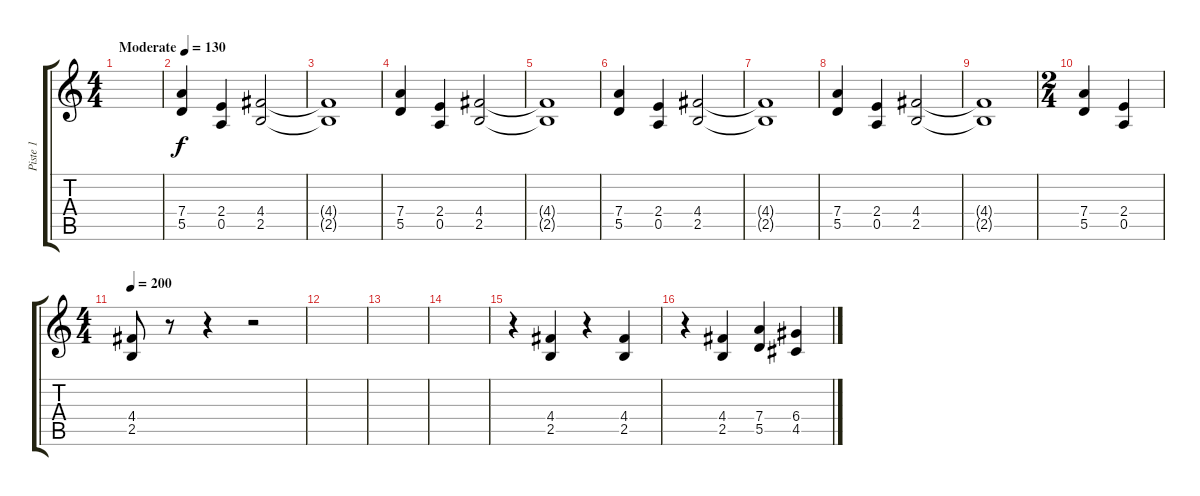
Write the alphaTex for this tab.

\track ("Piste 1" "Piste 1") {instrument overdrivenguitar}
\staff {score tabs}
\tuning (E4 B3 G3 D3 A2 E2) {hide}
\ts (4 4)
\tempo (130 "Moderate")
\clef g2
\ks c
|
(7.4 5.5).4 (2.4 0.5).4 (4.4 2.5).2 |
(4.4{t} 2.5{t}).1 |
(7.4 5.5).4 (2.4 0.5).4 (4.4 2.5).2 |
(4.4{t} 2.5{t}).1 |
(7.4 5.5).4 (2.4 0.5).4 (4.4 2.5).2 |
(4.4{t} 2.5{t}).1 |
(7.4 5.5).4 (2.4 0.5).4 (4.4 2.5).2 |
(4.4{t} 2.5{t}).1 |
\ts (2 4)
(7.4 5.5).4 (2.4 0.5).4 |
\ts (4 4)
\tempo 200
(4.4 2.5).8 r.8 r.4 r.2 |
|
|
|
r.4 (4.4 2.5).4 r.4 (4.4 2.5).4 |
r.4 (4.4 2.5).4 (7.4 5.5).4 (6.4 4.5).4
